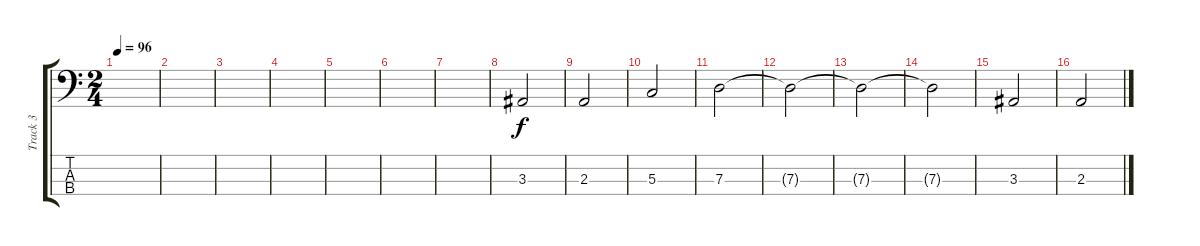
\track ("Track 3" "Track 3") {instrument electricbasspick}
\staff {score tabs}
\tuning (F2 C2 G1 D1) {hide}
\ts (2 4)
\tempo 96
\clef f4
\ks c
|
|
|
|
|
|
|
3.3.2 |
2.3.2 |
5.3.2 |
7.3.2 |
7.3{t}.2 |
7.3{t}.2 |
7.3{t}.2 |
3.3.2 |
2.3.2
